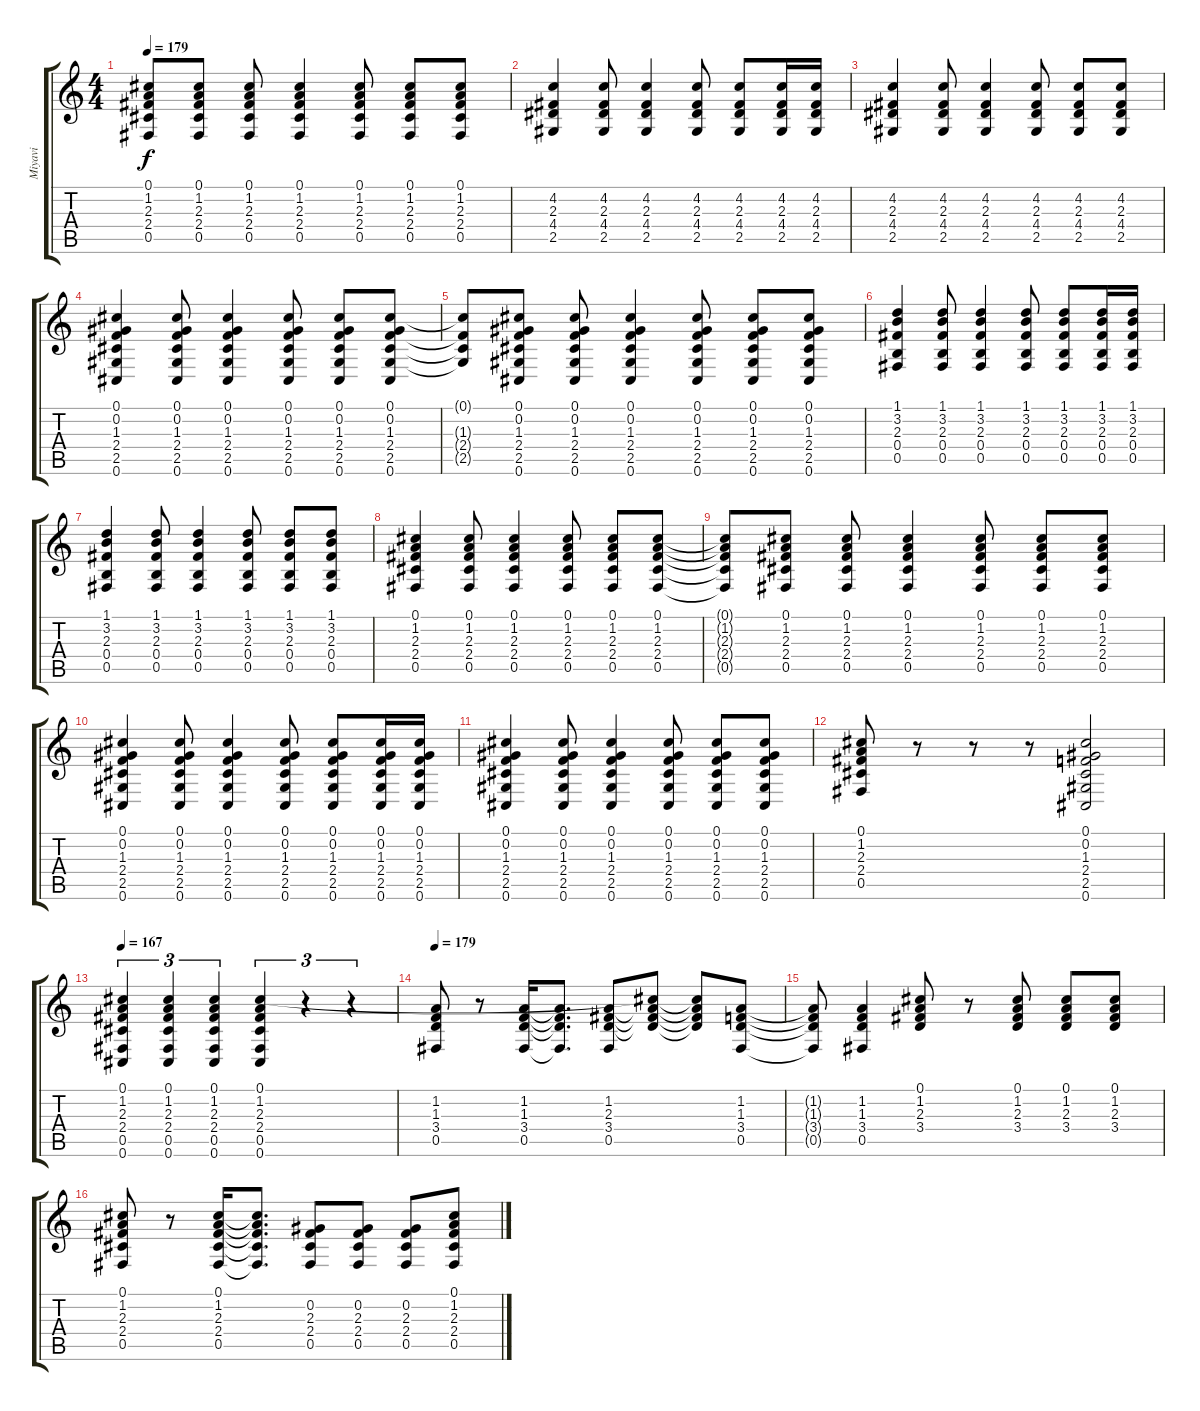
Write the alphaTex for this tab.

\track ("Miyavi" "Miyavi") {instrument acousticguitarnylon}
\staff {score tabs}
\tuning (Db4 Ab3 E3 B2 Gb2 Db2) {hide}
\ts (4 4)
\tempo 179
\clef g2
\ks c
(0.1{t} 1.2{t} 2.3{t} 2.4{t} 0.5{t}).8{dy f} (0.1 1.2 2.3 2.4 0.5).8 (0.1 1.2 2.3 2.4 0.5).8 (0.1 1.2 2.3 2.4 0.5).4 (0.1 1.2 2.3 2.4 0.5).8 (0.1 1.2 2.3 2.4 0.5).8 (0.1 1.2 2.3 2.4 0.5).8 |
(4.2 2.3 4.4 2.5).4 (4.2 2.3 4.4 2.5).8 (4.2 2.3 4.4 2.5).4 (4.2 2.3 4.4 2.5).8 (4.2 2.3 4.4 2.5).8 (4.2 2.3 4.4 2.5).16 (4.2 2.3 4.4 2.5).16 |
(4.2 2.3 4.4 2.5).4 (4.2 2.3 4.4 2.5).8 (4.2 2.3 4.4 2.5).4 (4.2 2.3 4.4 2.5).8 (4.2 2.3 4.4 2.5).8 (4.2 2.3 4.4 2.5).8 |
(0.1 0.2 1.3 2.4 2.5 0.6).4 (0.1 0.2 1.3 2.4 2.5 0.6).8 (0.1 0.2 1.3 2.4 2.5 0.6).4 (0.1 0.2 1.3 2.4 2.5 0.6).8 (0.1 0.2 1.3 2.4 2.5 0.6).8 (0.1 0.2 1.3 2.4 2.5 0.6).8 |
(0.1{t} 1.3{t} 2.4{t} 2.5{t}).8 (0.1 0.2 1.3 2.4 2.5 0.6).8 (0.1 0.2 1.3 2.4 2.5 0.6).8 (0.1 0.2 1.3 2.4 2.5 0.6).4 (0.1 0.2 1.3 2.4 2.5 0.6).8 (0.1 0.2 1.3 2.4 2.5 0.6).8 (0.1 0.2 1.3 2.4 2.5 0.6).8 |
(1.1 3.2 2.3 0.4 0.5).4 (1.1 3.2 2.3 0.4 0.5).8 (1.1 3.2 2.3 0.4 0.5).4 (1.1 3.2 2.3 0.4 0.5).8 (1.1 3.2 2.3 0.4 0.5).8 (1.1 3.2 2.3 0.4 0.5).16 (1.1 3.2 2.3 0.4 0.5).16 |
(1.1 3.2 2.3 0.4 0.5).4 (1.1 3.2 2.3 0.4 0.5).8 (1.1 3.2 2.3 0.4 0.5).4 (1.1 3.2 2.3 0.4 0.5).8 (1.1 3.2 2.3 0.4 0.5).8 (1.1 3.2 2.3 0.4 0.5).8 |
(0.1 1.2 2.3 2.4 0.5).4 (0.1 1.2 2.3 2.4 0.5).8 (0.1 1.2 2.3 2.4 0.5).4 (0.1 1.2 2.3 2.4 0.5).8 (0.1 1.2 2.3 2.4 0.5).8 (0.1 1.2 2.3 2.4 0.5).8 |
(0.1{t} 1.2{t} 2.3{t} 2.4{t} 0.5{t}).8 (0.1 1.2 2.3 2.4 0.5).8 (0.1 1.2 2.3 2.4 0.5).8 (0.1 1.2 2.3 2.4 0.5).4 (0.1 1.2 2.3 2.4 0.5).8 (0.1 1.2 2.3 2.4 0.5).8 (0.1 1.2 2.3 2.4 0.5).8 |
(0.1 0.2 1.3 2.4 2.5 0.6).4 (0.1 0.2 1.3 2.4 2.5 0.6).8 (0.1 0.2 1.3 2.4 2.5 0.6).4 (0.1 0.2 1.3 2.4 2.5 0.6).8 (0.1 0.2 1.3 2.4 2.5 0.6).8 (0.1 0.2 1.3 2.4 2.5 0.6).16 (0.1 0.2 1.3 2.4 2.5 0.6).16 |
(0.1 0.2 1.3 2.4 2.5 0.6).4 (0.1 0.2 1.3 2.4 2.5 0.6).8 (0.1 0.2 1.3 2.4 2.5 0.6).4 (0.1 0.2 1.3 2.4 2.5 0.6).8 (0.1 0.2 1.3 2.4 2.5 0.6).8 (0.1 0.2 1.3 2.4 2.5 0.6).8 |
(0.1 1.2 2.3 2.4 0.5).8 r.8 r.8 r.8 (0.1 0.2 1.3 2.4 2.5 0.6).2 |
\tempo 167
(0.1 1.2 2.3 2.4 0.5 0.6).4{tu (3 2)} (0.1 1.2 2.3 2.4 0.5 0.6).4{tu (3 2)} (0.1 1.2 2.3 2.4 0.5 0.6).4{tu (3 2)} (0.1 1.2 2.3 2.4 0.5 0.6).4{tu (3 2)} r.4{tu (3 2)} r.4{tu (3 2)} |
\tempo 179
(1.2 1.3 3.4 0.5).8 r.8 (1.2 1.3 3.4 0.5).16 (1.2{t} 1.3{t} 3.4{t} 0.5{t}).8{d} (1.2 2.3 3.4 0.5).8 (0.1{t} 1.2{t} 2.3{t} 3.4{t}).8 (0.1{t} 1.2{t} 2.3{t} 3.4{t}).8 (1.2 1.3 3.4 0.5).8 |
(1.2{t} 1.3{t} 3.4{t} 0.5{t}).8 (1.2 1.3 3.4 0.5).4 (0.1 1.2 2.3 3.4).8 r.8 (0.1 1.2 2.3 3.4).8 (0.1 1.2 2.3 3.4).8 (0.1 1.2 2.3 3.4).8 |
(0.1 1.2 2.3 2.4 0.5).8 r.8 (0.1 1.2 2.3 2.4 0.5).16 (0.1{t} 1.2{t} 2.3{t} 2.4{t} 0.5{t}).8{d} (0.2 2.3 2.4 0.5).8 (0.2 2.3 2.4 0.5).8 (0.2 2.3 2.4 0.5).8 (0.1 1.2 2.3 2.4 0.5).8
